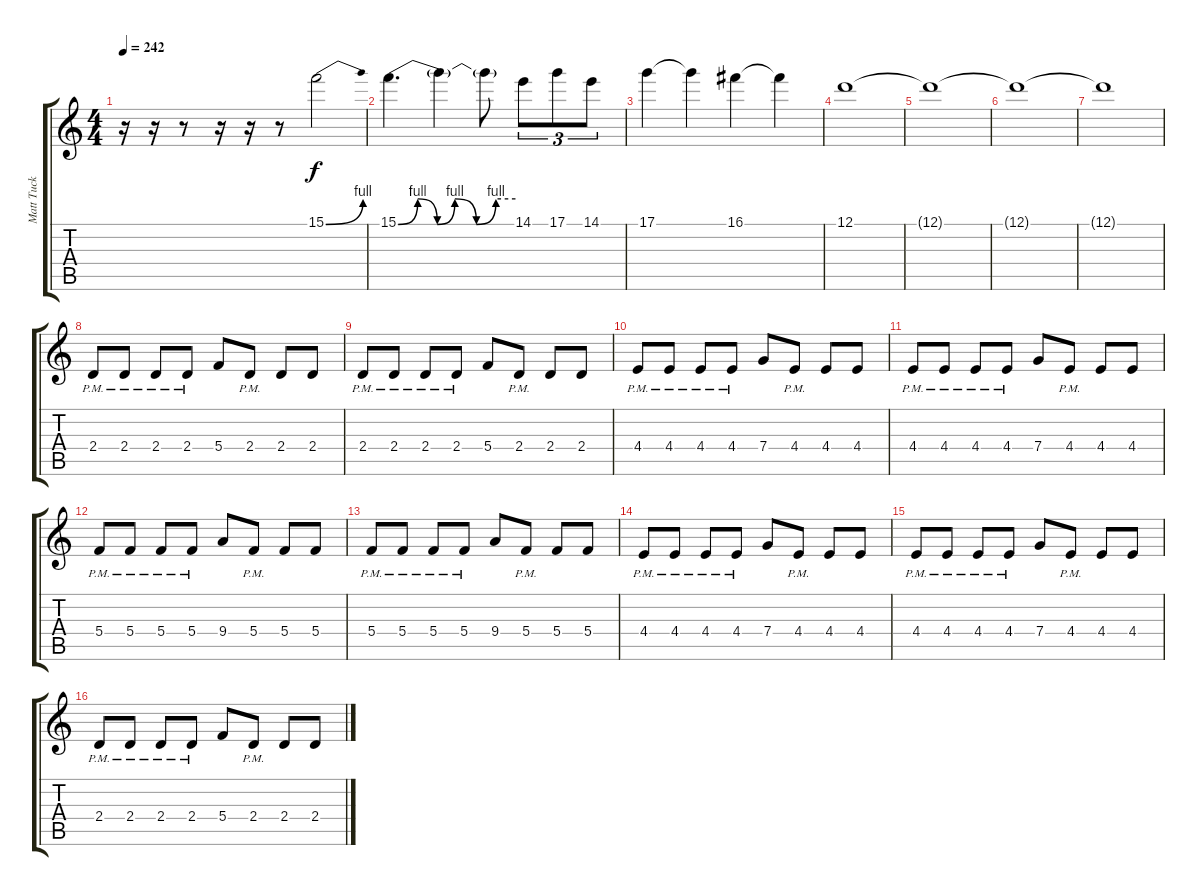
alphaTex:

\track ("Matt Tuck" "Matt Tuck") {instrument distortionguitar}
\staff {score tabs}
\tuning (D4 A3 F3 C3 G2 C2) {hide}
\ts (4 4)
\tempo 242
\clef g2
\ks c
r.16{dy f} r.16 r.8 r.16 r.16 r.8 15.1{be (bend 0 0 60 4)}.2 |
15.1{be (custom 0 0 10 4 20 0 29 4 40 0 50 4 60 4)}.4{d} 15.1{t}.4 15.1{t}.8 14.1.8{tu (3 2)} 17.1.8{tu (3 2)} 14.1.8{tu (3 2)} |
17.1.4 17.1{t}.4 16.1.4 16.1{t}.4 |
12.1.1 |
12.1{t}.1 |
12.1{t}.1 |
12.1{t}.1 |
2.4{pm}.8 2.4{pm}.8 2.4{pm}.8 2.4{pm}.8 5.4.8 2.4{pm}.8 2.4.8 2.4.8 |
2.4{pm}.8 2.4{pm}.8 2.4{pm}.8 2.4{pm}.8 5.4.8 2.4{pm}.8 2.4.8 2.4.8 |
4.4{pm}.8 4.4{pm}.8 4.4{pm}.8 4.4{pm}.8 7.4.8 4.4{pm}.8 4.4.8 4.4.8 |
4.4{pm}.8 4.4{pm}.8 4.4{pm}.8 4.4{pm}.8 7.4.8 4.4{pm}.8 4.4.8 4.4.8 |
5.4{pm}.8 5.4{pm}.8 5.4{pm}.8 5.4{pm}.8 9.4.8 5.4{pm}.8 5.4.8 5.4.8 |
5.4{pm}.8 5.4{pm}.8 5.4{pm}.8 5.4{pm}.8 9.4.8 5.4{pm}.8 5.4.8 5.4.8 |
4.4{pm}.8 4.4{pm}.8 4.4{pm}.8 4.4{pm}.8 7.4.8 4.4{pm}.8 4.4.8 4.4.8 |
4.4{pm}.8 4.4{pm}.8 4.4{pm}.8 4.4{pm}.8 7.4.8 4.4{pm}.8 4.4.8 4.4.8 |
2.4{pm}.8 2.4{pm}.8 2.4{pm}.8 2.4{pm}.8 5.4.8 2.4{pm}.8 2.4.8 2.4.8
